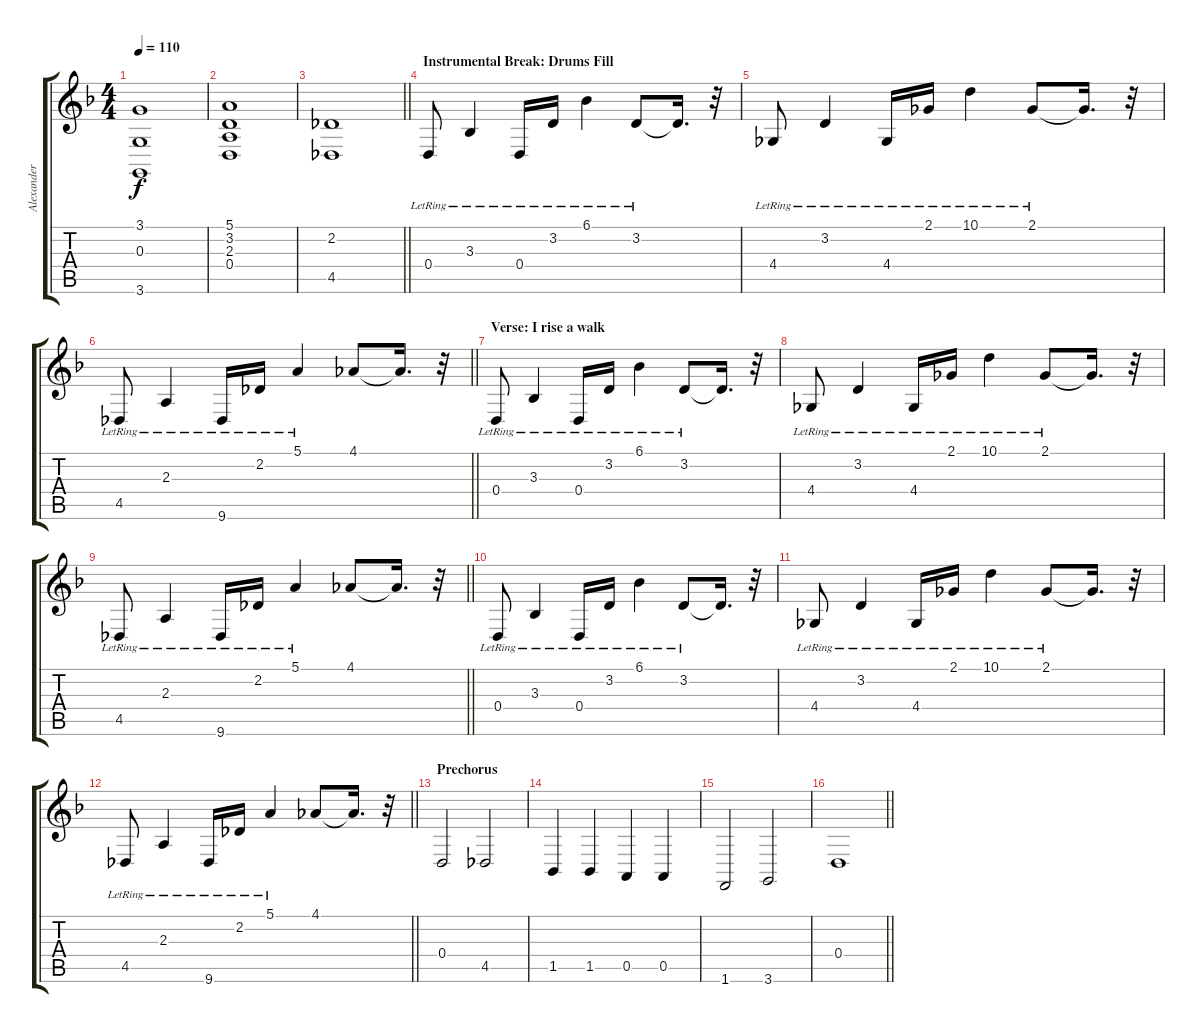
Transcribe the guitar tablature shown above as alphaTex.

\track ("Alexander Krull " "Alexander ") {instrument tremolostrings}
\staff {score tabs}
\tuning (E4 B3 G3 D3 A2 E2) {hide}
\ts (4 4)
\tempo 110
\clef g2
\ks f
(3.1 0.3 3.6).1{dy f} |
(5.1 3.2 2.3 0.4).1 |
\barLineRight lightlight
(2.2 4.5).1 |
\section ("" "Instrumental Break: Drums Fill")
0.4{lr}.8 3.3{lr}.4 0.4{lr}.16 3.2{lr}.16 6.1{lr}.4 3.2{lr}.8 3.2{t}.16{d} r.32 |
4.4{lr}.8 3.2{lr}.4 4.4{lr}.16 2.1{lr}.16 10.1{lr}.4 2.1{lr}.8 2.1{t}.16{d} r.32 |
\barLineRight lightlight
4.5{lr}.8 2.3{lr}.4 9.6{lr}.16 2.2{lr}.16 5.1{lr}.4 4.1.8 4.1{t}.16{d} r.32 |
\section ("" "Verse: I rise a walk")
0.4{lr}.8 3.3{lr}.4 0.4{lr}.16 3.2{lr}.16 6.1{lr}.4 3.2{lr}.8 3.2{t}.16{d} r.32 |
4.4{lr}.8 3.2{lr}.4 4.4{lr}.16 2.1{lr}.16 10.1{lr}.4 2.1{lr}.8 2.1{t}.16{d} r.32 |
\barLineRight lightlight
4.5{lr}.8 2.3{lr}.4 9.6{lr}.16 2.2{lr}.16 5.1{lr}.4 4.1.8 4.1{t}.16{d} r.32 |
\section ("" "")
0.4{lr}.8 3.3{lr}.4 0.4{lr}.16 3.2{lr}.16 6.1{lr}.4 3.2{lr}.8 3.2{t}.16{d} r.32 |
4.4{lr}.8 3.2{lr}.4 4.4{lr}.16 2.1{lr}.16 10.1{lr}.4 2.1{lr}.8 2.1{t}.16{d} r.32 |
\barLineRight lightlight
4.5{lr}.8 2.3{lr}.4 9.6{lr}.16 2.2{lr}.16 5.1{lr}.4 4.1.8 4.1{t}.16{d} r.32 |
\section ("" "Prechorus")
0.4.2 4.5.2 |
1.5.4 1.5.4 0.5.4 0.5.4 |
1.6.2 3.6.2 |
\barLineRight lightlight
0.4.1
